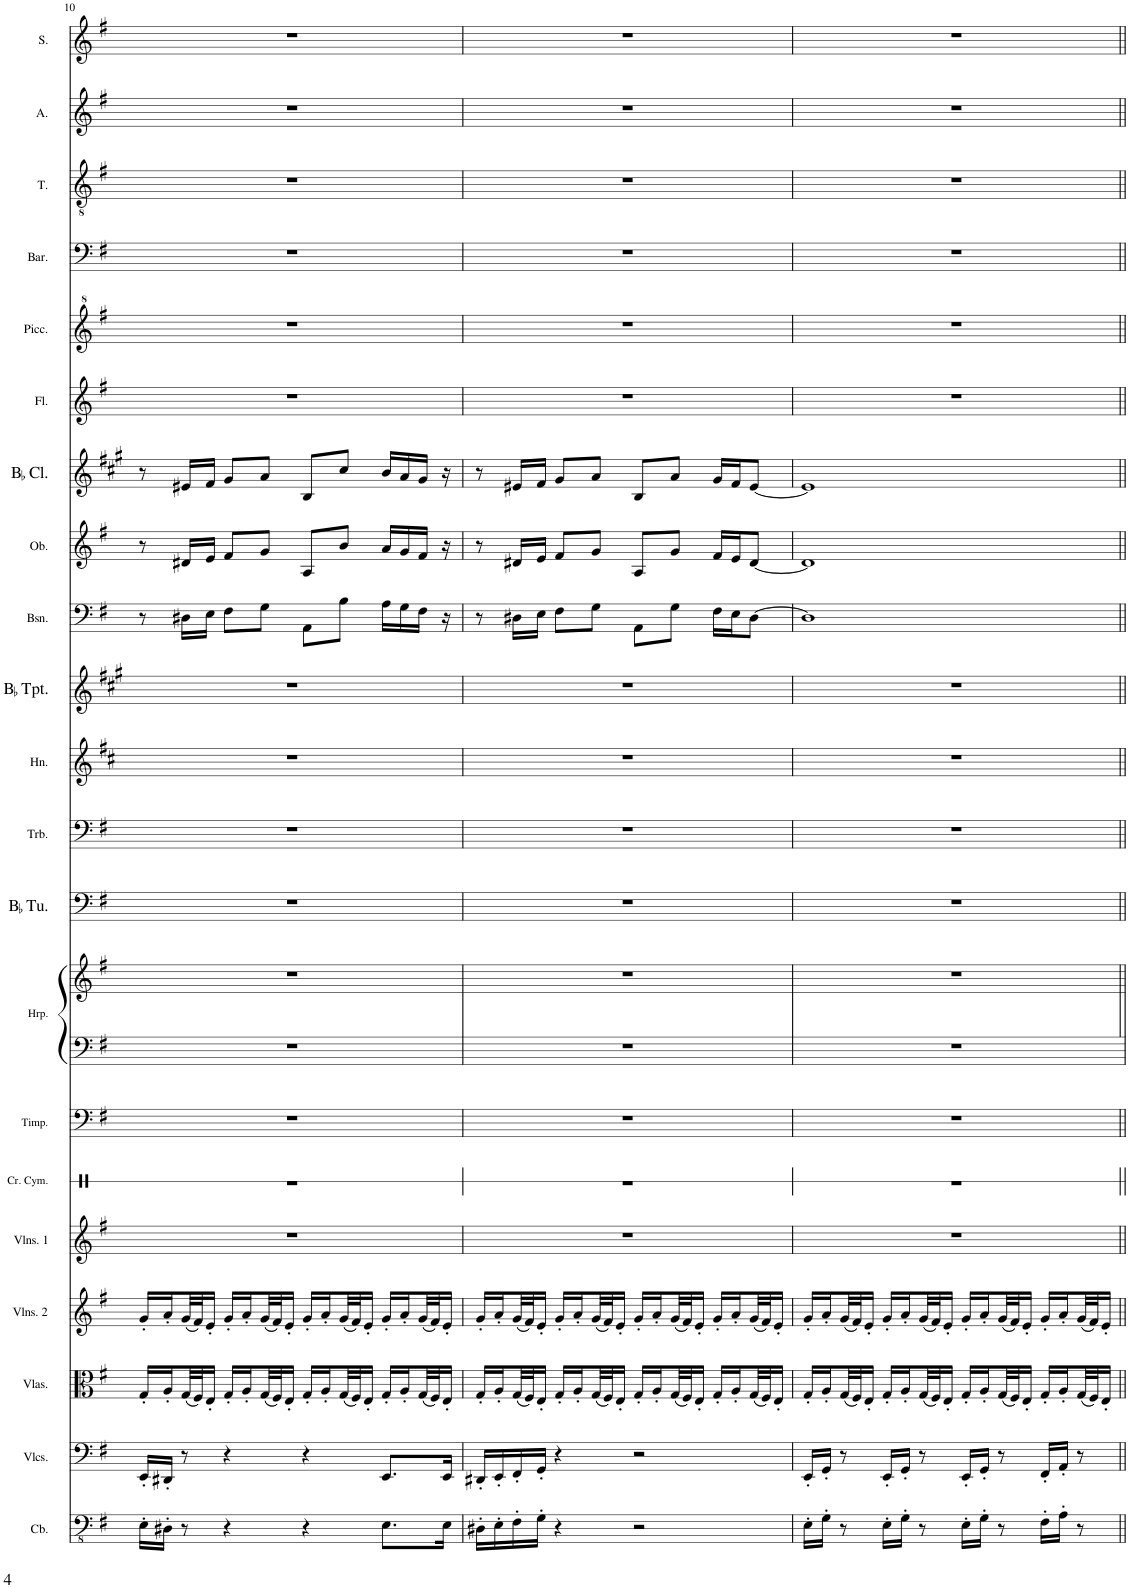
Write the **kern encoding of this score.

**kern	**kern	**kern	**kern	**kern	**kern	**kern	**kern	**kern	**kern	**kern	**kern	**kern	**kern	**kern	**kern	**kern	**kern	**kern	**kern	**kern	**kern
*part21	*part20	*part19	*part18	*part17	*part16	*part15	*part14	*part14	*part13	*part12	*part11	*part10	*part9	*part8	*part7	*part6	*part5	*part4	*part3	*part2	*part1
*staff22	*staff21	*staff20	*staff19	*staff18	*staff17	*staff16	*staff15	*staff14	*staff13	*staff12	*staff11	*staff10	*staff9	*staff8	*staff7	*staff6	*staff5	*staff4	*staff3	*staff2	*staff1
*I"Contrabass	*I"Violoncellos	*I"Violas	*I"Violins 2	*I"Violins 1	*I"Crash Cymbal	*I"Timpani	*I"Harp	*	*I"BaccidentalFlat Tuba	*I"Trombone	*I"Horn	*I"BaccidentalFlat Trumpet	*I"Bassoon	*I"Oboe	*I"BaccidentalFlat Clarinet	*I"Flute	*I"Piccolo	*I"Baritone	*I"Tenor	*I"Alto	*I"Soprano
*I'Cb.	*I'Vlcs.	*I'Vlas.	*I'Vlns. 2	*I'Vlns. 1	*I'Cr. Cym.	*I'Timp.	*I'Hrp.	*	*I'BaccidentalFlat Tu.	*I'Trb.	*I'Hn.	*I'BaccidentalFlat Tpt.	*I'Bsn.	*I'Ob.	*I'BaccidentalFlat Cl.	*I'Fl.	*I'Picc.	*I'Bar.	*I'T.	*I'A.	*I'S.
!!LO:PB:g=z
*clefFv4	*clefF4	*clefC3	*clefG2	*clefG2	*clefX	*clefF4	*clefF4	*clefG2	*clefF4	*clefF4	*clefG2	*clefG2	*clefF4	*clefG2	*clefG2	*clefG2	*clefG^2	*clefF4	*clefGv2	*clefG2	*clefG2
*Trd7c12	*	*	*	*	*	*	*	*	*	*	*Trd4c7	*Trd1c2	*	*	*Trd1c2	*	*Trd-7c-12	*	*	*	*
*k[f#]	*k[f#]	*k[f#]	*k[f#]	*k[f#]	*k[]	*k[f#]	*k[f#]	*k[f#]	*k[f#]	*k[f#]	*k[f#c#]	*k[f#c#g#]	*k[f#]	*k[f#]	*k[f#c#g#]	*k[f#]	*k[f#]	*k[f#]	*k[f#]	*k[f#]	*k[f#]
*M4/4	*M4/4	*M4/4	*M4/4	*M4/4	*M4/4	*M4/4	*M4/4	*M4/4	*M4/4	*M4/4	*M4/4	*M4/4	*M4/4	*M4/4	*M4/4	*M4/4	*M4/4	*M4/4	*M4/4	*M4/4	*M4/4
=10	=10	=10	=10	=10	=10	=10	=10	=10	=10	=10	=10	=10	=10	=10	=10	=10	=10	=10	=10	=10	=10
16EE'\LL	16EE'/LL	16G'/LL	16g'/LL	1r	1r	1r	1r	1r	1r	1r	1r	1r	8r	8r	8r	1r	1r	1r	1r	1r	1r
16DD#X'\JJ	16DD#X'/JJ	16A'/	16a'/	.	.	.	.	.	.	.	.	.	.	.	.	.	.	.	.	.	.
8r	8r	(32G/L	(32g/L	.	.	.	.	.	.	.	.	.	16D#X\LL	16d#X/LL	16e#X/LL	.	.	.	.	.	.
.	.	32F#/J)	32f#/J)	.	.	.	.	.	.	.	.	.	.	.	.	.	.	.	.	.	.
.	.	16E'/JJ	16e'/JJ	.	.	.	.	.	.	.	.	.	16E\JJ	16e/JJ	16f#/JJ	.	.	.	.	.	.
4r	4r	16G'/LL	16g'/LL	.	.	.	.	.	.	.	.	.	8F#\L	8f#/L	8g#/L	.	.	.	.	.	.
.	.	16A'/	16a'/	.	.	.	.	.	.	.	.	.	.	.	.	.	.	.	.	.	.
.	.	(32G/L	(32g/L	.	.	.	.	.	.	.	.	.	8G\J	8g/J	8a/J	.	.	.	.	.	.
.	.	32F#/J)	32f#/J)	.	.	.	.	.	.	.	.	.	.	.	.	.	.	.	.	.	.
.	.	16E'/JJ	16e'/JJ	.	.	.	.	.	.	.	.	.	.	.	.	.	.	.	.	.	.
4r	4r	16G'/LL	16g'/LL	.	.	.	.	.	.	.	.	.	8AA\L	8A/L	8B/L	.	.	.	.	.	.
.	.	16A'/	16a'/	.	.	.	.	.	.	.	.	.	.	.	.	.	.	.	.	.	.
.	.	(32G/L	(32g/L	.	.	.	.	.	.	.	.	.	8B\J	8b/J	8cc#/J	.	.	.	.	.	.
.	.	32F#/J)	32f#/J)	.	.	.	.	.	.	.	.	.	.	.	.	.	.	.	.	.	.
.	.	16E'/JJ	16e'/JJ	.	.	.	.	.	.	.	.	.	.	.	.	.	.	.	.	.	.
8.EE\L	8.EE/L	16G'/LL	16g'/LL	.	.	.	.	.	.	.	.	.	16A\LL	16a/LL	16b/LL	.	.	.	.	.	.
.	.	16A'/	16a'/	.	.	.	.	.	.	.	.	.	16G\	16g/	16a/	.	.	.	.	.	.
.	.	(32G/L	(32g/L	.	.	.	.	.	.	.	.	.	16F#\JJ	16f#/JJ	16g#/JJ	.	.	.	.	.	.
.	.	32F#/J)	32f#/J)	.	.	.	.	.	.	.	.	.	.	.	.	.	.	.	.	.	.
16EE\Jk	16EE/Jk	16E'/JJ	16e'/JJ	.	.	.	.	.	.	.	.	.	16r	16r	16r	.	.	.	.	.	.
=11	=11	=11	=11	=11	=11	=11	=11	=11	=11	=11	=11	=11	=11	=11	=11	=11	=11	=11	=11	=11	=11
16DD#X'\LL	16DD#X'/LL	16G'/LL	16g'/LL	1r	1r	1r	1r	1r	1r	1r	1r	1r	8r	8r	8r	1r	1r	1r	1r	1r	1r
16EE'\	16EE'/	16A'/	16a'/	.	.	.	.	.	.	.	.	.	.	.	.	.	.	.	.	.	.
16FF#'\	16FF#'/	(32G/L	(32g/L	.	.	.	.	.	.	.	.	.	16D#X\LL	16d#X/LL	16e#X/LL	.	.	.	.	.	.
.	.	32F#/J)	32f#/J)	.	.	.	.	.	.	.	.	.	.	.	.	.	.	.	.	.	.
16GG'\JJ	16GG'/JJ	16E'/JJ	16e'/JJ	.	.	.	.	.	.	.	.	.	16E\JJ	16e/JJ	16f#/JJ	.	.	.	.	.	.
4r	4r	16G'/LL	16g'/LL	.	.	.	.	.	.	.	.	.	8F#\L	8f#/L	8g#/L	.	.	.	.	.	.
.	.	16A'/	16a'/	.	.	.	.	.	.	.	.	.	.	.	.	.	.	.	.	.	.
.	.	(32G/L	(32g/L	.	.	.	.	.	.	.	.	.	8G\J	8g/J	8a/J	.	.	.	.	.	.
.	.	32F#/J)	32f#/J)	.	.	.	.	.	.	.	.	.	.	.	.	.	.	.	.	.	.
.	.	16E'/JJ	16e'/JJ	.	.	.	.	.	.	.	.	.	.	.	.	.	.	.	.	.	.
2r	2r	16G'/LL	16g'/LL	.	.	.	.	.	.	.	.	.	8AA\L	8A/L	8B/L	.	.	.	.	.	.
.	.	16A'/	16a'/	.	.	.	.	.	.	.	.	.	.	.	.	.	.	.	.	.	.
.	.	(32G/L	(32g/L	.	.	.	.	.	.	.	.	.	8G\J	8g/J	8a/J	.	.	.	.	.	.
.	.	32F#/J)	32f#/J)	.	.	.	.	.	.	.	.	.	.	.	.	.	.	.	.	.	.
.	.	16E'/JJ	16e'/JJ	.	.	.	.	.	.	.	.	.	.	.	.	.	.	.	.	.	.
.	.	16G'/LL	16g'/LL	.	.	.	.	.	.	.	.	.	16F#\LL	16f#/LL	16g#/LL	.	.	.	.	.	.
.	.	16A'/	16a'/	.	.	.	.	.	.	.	.	.	16E\J	16e/J	16f#/J	.	.	.	.	.	.
.	.	(32G/L	(32g/L	.	.	.	.	.	.	.	.	.	[8D#\J	[8d#/J	[8e#/J	.	.	.	.	.	.
.	.	32F#/J)	32f#/J)	.	.	.	.	.	.	.	.	.	.	.	.	.	.	.	.	.	.
.	.	16E'/JJ	16e'/JJ	.	.	.	.	.	.	.	.	.	.	.	.	.	.	.	.	.	.
=12	=12	=12	=12	=12	=12	=12	=12	=12	=12	=12	=12	=12	=12	=12	=12	=12	=12	=12	=12	=12	=12
16EE'\LL	16EE'/LL	16G'/LL	16g'/LL	1r	1r	1r	1r	1r	1r	1r	1r	1r	1D#]	1d#]	1e#]	1r	1r	1r	1r	1r	1r
16GG'\JJ	16GG'/JJ	16A'/	16a'/	.	.	.	.	.	.	.	.	.	.	.	.	.	.	.	.	.	.
8r	8r	(32G/L	(32g/L	.	.	.	.	.	.	.	.	.	.	.	.	.	.	.	.	.	.
.	.	32F#/J)	32f#/J)	.	.	.	.	.	.	.	.	.	.	.	.	.	.	.	.	.	.
.	.	16E'/JJ	16e'/JJ	.	.	.	.	.	.	.	.	.	.	.	.	.	.	.	.	.	.
16EE'\LL	16EE'/LL	16G'/LL	16g'/LL	.	.	.	.	.	.	.	.	.	.	.	.	.	.	.	.	.	.
16GG'\JJ	16GG'/JJ	16A'/	16a'/	.	.	.	.	.	.	.	.	.	.	.	.	.	.	.	.	.	.
8r	8r	(32G/L	(32g/L	.	.	.	.	.	.	.	.	.	.	.	.	.	.	.	.	.	.
.	.	32F#/J)	32f#/J)	.	.	.	.	.	.	.	.	.	.	.	.	.	.	.	.	.	.
.	.	16E'/JJ	16e'/JJ	.	.	.	.	.	.	.	.	.	.	.	.	.	.	.	.	.	.
16EE'\LL	16EE'/LL	16G'/LL	16g'/LL	.	.	.	.	.	.	.	.	.	.	.	.	.	.	.	.	.	.
16GG'\JJ	16GG'/JJ	16A'/	16a'/	.	.	.	.	.	.	.	.	.	.	.	.	.	.	.	.	.	.
8r	8r	(32G/L	(32g/L	.	.	.	.	.	.	.	.	.	.	.	.	.	.	.	.	.	.
.	.	32F#/J)	32f#/J)	.	.	.	.	.	.	.	.	.	.	.	.	.	.	.	.	.	.
.	.	16E'/JJ	16e'/JJ	.	.	.	.	.	.	.	.	.	.	.	.	.	.	.	.	.	.
16FF#'\LL	16FF#'/LL	16G'/LL	16g'/LL	.	.	.	.	.	.	.	.	.	.	.	.	.	.	.	.	.	.
16AA'\JJ	16AA'/JJ	16A'/	16a'/	.	.	.	.	.	.	.	.	.	.	.	.	.	.	.	.	.	.
8r	8r	(32G/L	(32g/L	.	.	.	.	.	.	.	.	.	.	.	.	.	.	.	.	.	.
.	.	32F#/J)	32f#/J)	.	.	.	.	.	.	.	.	.	.	.	.	.	.	.	.	.	.
.	.	16E'/JJ	16e'/JJ	.	.	.	.	.	.	.	.	.	.	.	.	.	.	.	.	.	.
=||	=||	=||	=||	=||	=||	=||	=||	=||	=||	=||	=||	=||	=||	=||	=||	=||	=||	=||	=||	=||	=||
*-	*-	*-	*-	*-	*-	*-	*-	*-	*-	*-	*-	*-	*-	*-	*-	*-	*-	*-	*-	*-	*-
